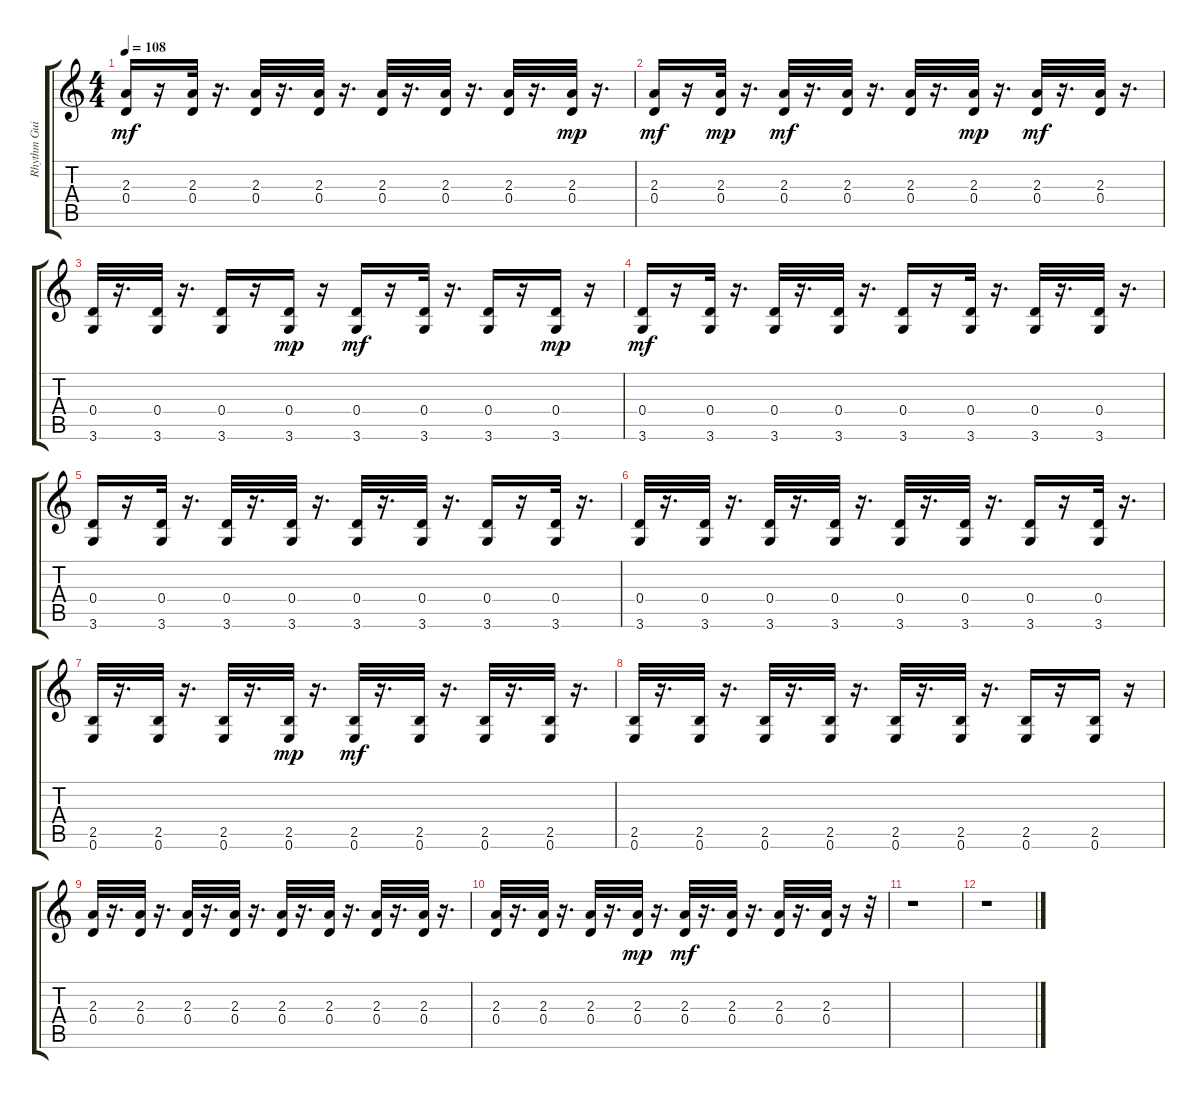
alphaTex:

\track ("Rhythm Guitar" "Rhythm Gui") {instrument electricguitarclean}
\staff {score tabs}
\tuning (E4 B3 G3 D3 A2 E2) {hide}
\ts (4 4)
\tempo 108
\clef g2
\ks c
(2.3 0.4).16{dy mf} r.16 (2.3 0.4).32 r.16{d} (2.3 0.4).32 r.16{d} (2.3 0.4).32 r.16{d} (2.3 0.4).32 r.16{d} (2.3 0.4).32 r.16{d} (2.3 0.4).32 r.16{d} (2.3 0.4).32{dy mp} r.16{d} |
(2.3 0.4).16{dy mf} r.16 (2.3 0.4).32{dy mp} r.16{d} (2.3 0.4).32{dy mf} r.16{d} (2.3 0.4).32 r.16{d} (2.3 0.4).32 r.16{d} (2.3 0.4).32{dy mp} r.16{d} (2.3 0.4).32{dy mf} r.16{d} (2.3 0.4).32 r.16{d} |
(0.4 3.6).32 r.16{d} (0.4 3.6).32 r.16{d} (0.4 3.6).16 r.16 (0.4 3.6).16{dy mp} r.16 (0.4 3.6).16{dy mf} r.16 (0.4 3.6).32 r.16{d} (0.4 3.6).16 r.16 (0.4 3.6).16{dy mp} r.16 |
(0.4 3.6).16{dy mf} r.16 (0.4 3.6).32 r.16{d} (0.4 3.6).32 r.16{d} (0.4 3.6).32 r.16{d} (0.4 3.6).16 r.16 (0.4 3.6).32 r.16{d} (0.4 3.6).32 r.16{d} (0.4 3.6).32 r.16{d} |
(0.4 3.6).16 r.16 (0.4 3.6).32 r.16{d} (0.4 3.6).32 r.16{d} (0.4 3.6).32 r.16{d} (0.4 3.6).32 r.16{d} (0.4 3.6).32 r.16{d} (0.4 3.6).16 r.16 (0.4 3.6).32 r.16{d} |
(0.4 3.6).32 r.16{d} (0.4 3.6).32 r.16{d} (0.4 3.6).32 r.16{d} (0.4 3.6).32 r.16{d} (0.4 3.6).32 r.16{d} (0.4 3.6).32 r.16{d} (0.4 3.6).16 r.16 (0.4 3.6).32 r.16{d} |
(2.5 0.6).32 r.16{d} (2.5 0.6).32 r.16{d} (2.5 0.6).32 r.16{d} (2.5 0.6).32{dy mp} r.16{d} (2.5 0.6).32{dy mf} r.16{d} (2.5 0.6).32 r.16{d} (2.5 0.6).32 r.16{d} (2.5 0.6).32 r.16{d} |
(2.5 0.6).32 r.16{d} (2.5 0.6).32 r.16{d} (2.5 0.6).32 r.16{d} (2.5 0.6).32 r.16{d} (2.5 0.6).32 r.16{d} (2.5 0.6).32 r.16{d} (2.5 0.6).16 r.16 (2.5 0.6).16 r.16 |
(2.3 0.4).32 r.16{d} (2.3 0.4).32 r.16{d} (2.3 0.4).32 r.16{d} (2.3 0.4).32 r.16{d} (2.3 0.4).32 r.16{d} (2.3 0.4).32 r.16{d} (2.3 0.4).32 r.16{d} (2.3 0.4).32 r.16{d} |
(2.3 0.4).32 r.16{d} (2.3 0.4).32 r.16{d} (2.3 0.4).32 r.16{d} (2.3 0.4).32{dy mp} r.16{d} (2.3 0.4).32{dy mf} r.16{d} (2.3 0.4).32 r.16{d} (2.3 0.4).32 r.16{d} (2.3 0.4).32 r.16 r.32 |
r.1 |
r.1
